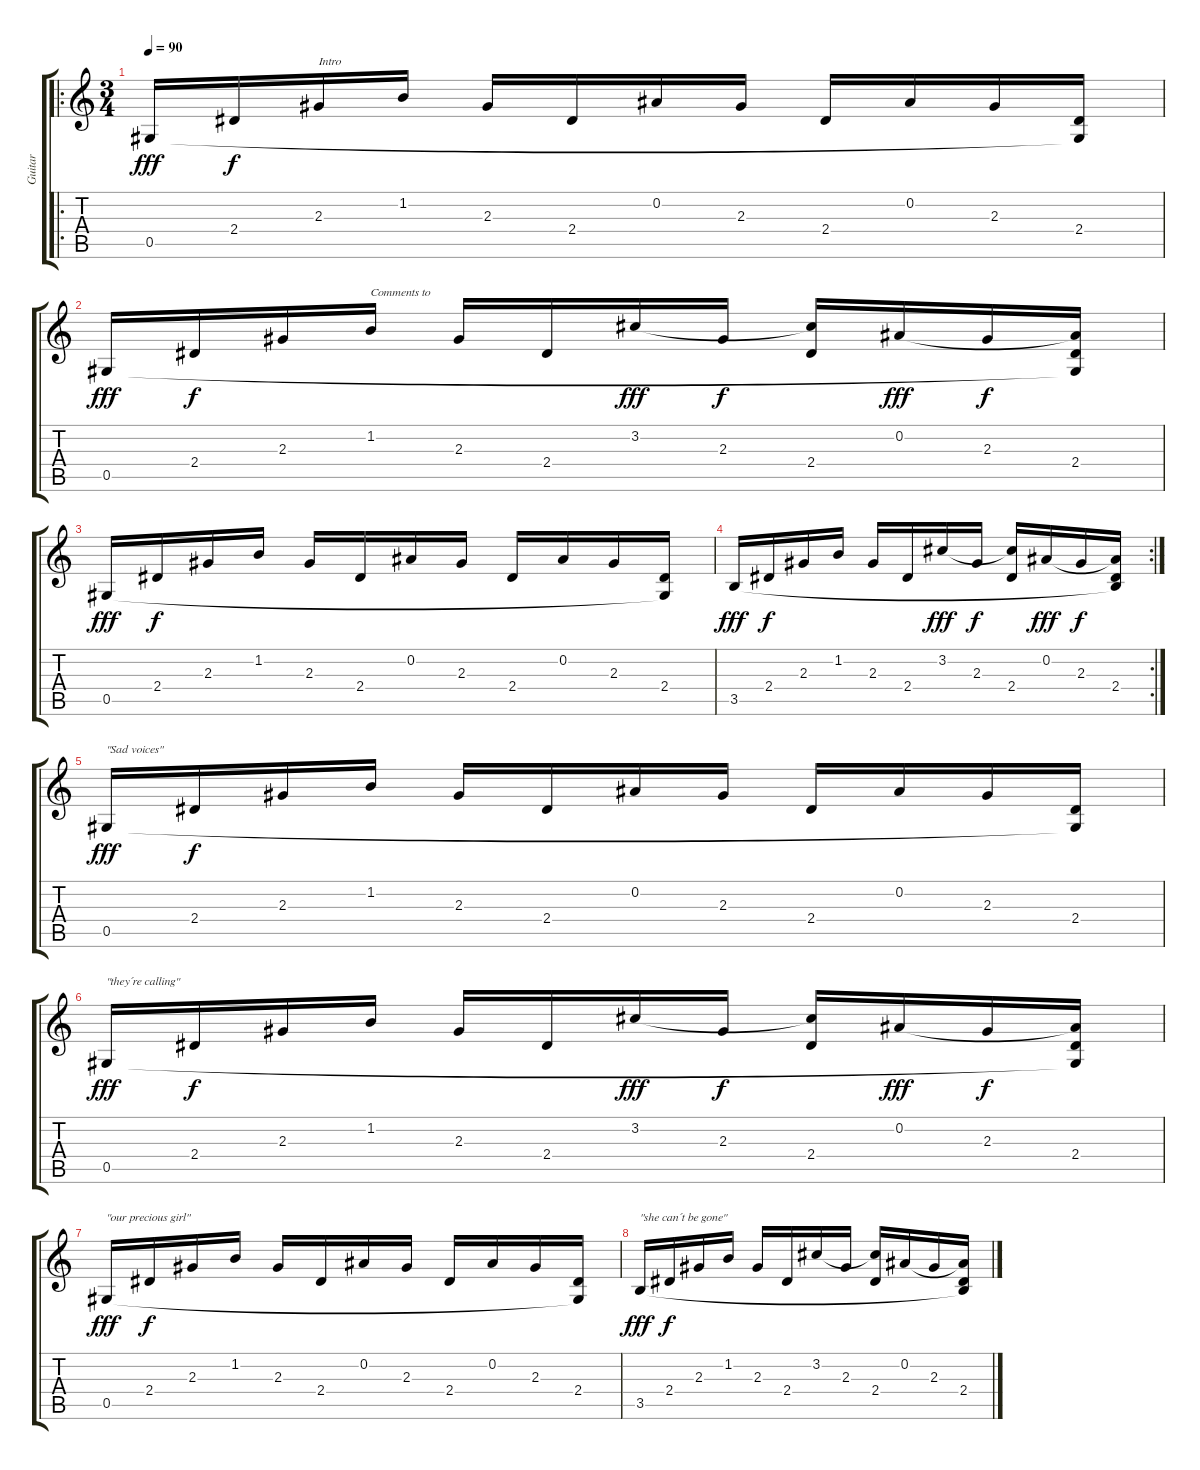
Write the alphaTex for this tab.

\track ("Guitar" "Guitar") {instrument acousticguitarnylon}
\staff {score tabs}
\tuning (Eb4 Bb3 Gb3 Db3 Ab2 Eb2) {hide}
\ro
\ts (3 4)
\tempo 90
\clef g2
\ks c
0.5.16{dy fff instrument acousticguitarnylon} 2.4.16{dy f} 2.3.16{txt "Intro"} 1.2.16 2.3.16 2.4.16 0.2.16 2.3.16 2.4.16 0.2.16 2.3.16 (2.4 0.5{t}).16 |
0.5.16{dy fff} 2.4.16{dy f} 2.3.16 1.2.16{txt "Comments to"} 2.3.16 2.4.16 3.2.16{dy fff} 2.3.16{dy f} (3.2{t} 2.4).16 0.2.16{dy fff} 2.3.16{dy f} (0.2{t} 2.4 0.5{t}).16 |
0.5.16{dy fff} 2.4.16{dy f} 2.3.16 1.2.16 2.3.16 2.4.16 0.2.16 2.3.16 2.4.16 0.2.16 2.3.16 (2.4 0.5{t}).16 |
\rc 2
3.5.16{dy fff} 2.4.16{dy f} 2.3.16 1.2.16 2.3.16 2.4.16 3.2.16{dy fff} 2.3.16{dy f} (3.2{t} 2.4).16 0.2.16{dy fff} 2.3.16{dy f} (0.2{t} 2.4 3.5{t}).16 |
0.5.16{txt "\"Sad voices\"" dy fff} 2.4.16{dy f} 2.3.16 1.2.16 2.3.16 2.4.16 0.2.16 2.3.16 2.4.16 0.2.16 2.3.16 (2.4 0.5{t}).16 |
0.5.16{txt "\"they´re calling\"" dy fff} 2.4.16{dy f} 2.3.16 1.2.16 2.3.16 2.4.16 3.2.16{dy fff} 2.3.16{dy f} (3.2{t} 2.4).16 0.2.16{dy fff} 2.3.16{dy f} (0.2{t} 2.4 0.5{t}).16 |
0.5.16{txt "\"our precious girl\"" dy fff} 2.4.16{dy f} 2.3.16 1.2.16 2.3.16 2.4.16 0.2.16 2.3.16 2.4.16 0.2.16 2.3.16 (2.4 0.5{t}).16 |
3.5.16{txt "\"she can´t be gone\"" dy fff} 2.4.16{dy f} 2.3.16 1.2.16 2.3.16 2.4.16 3.2.16 2.3.16 (3.2{t} 2.4).16 0.2.16 2.3.16 (0.2{t} 2.4 3.5{t}).16
